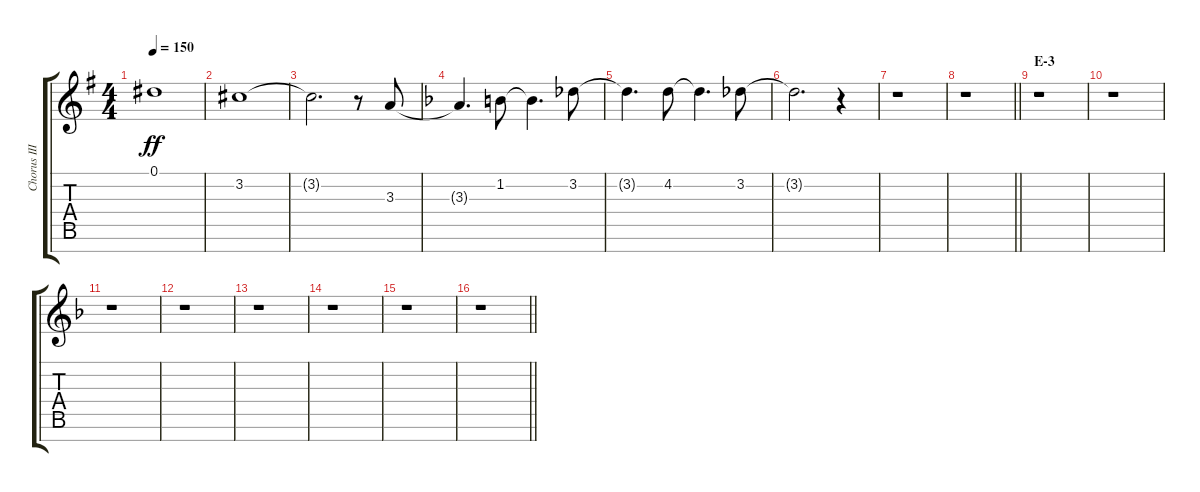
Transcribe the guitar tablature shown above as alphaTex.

\track ("Chorus III" "Chorus III") {instrument voiceoohs}
\staff {score tabs}
\tuning (Eb5 Bb4 Gb4 Db4 Ab3 Eb3 Bb2) {hide}
\ts (4 4)
\tempo 150
\clef g2
\ks g
0.1.1{dy ff} |
3.2.1 |
3.2{t}.2{d} r.8 3.3.8 |
\ks f
3.3{t}.4{d} 1.2.8 1.2{t}.4{d} 3.2.8 |
3.2{t}.4{d} 4.2.8 4.2{t}.4{d} 3.2.8 |
3.2{t}.2{d} r.4 |
r.1 |
\barLineRight lightlight
r.1 |
\section ("" "E-3")
r.1 |
r.1 |
r.1 |
r.1 |
r.1 |
r.1 |
r.1 |
\barLineRight lightlight
r.1
